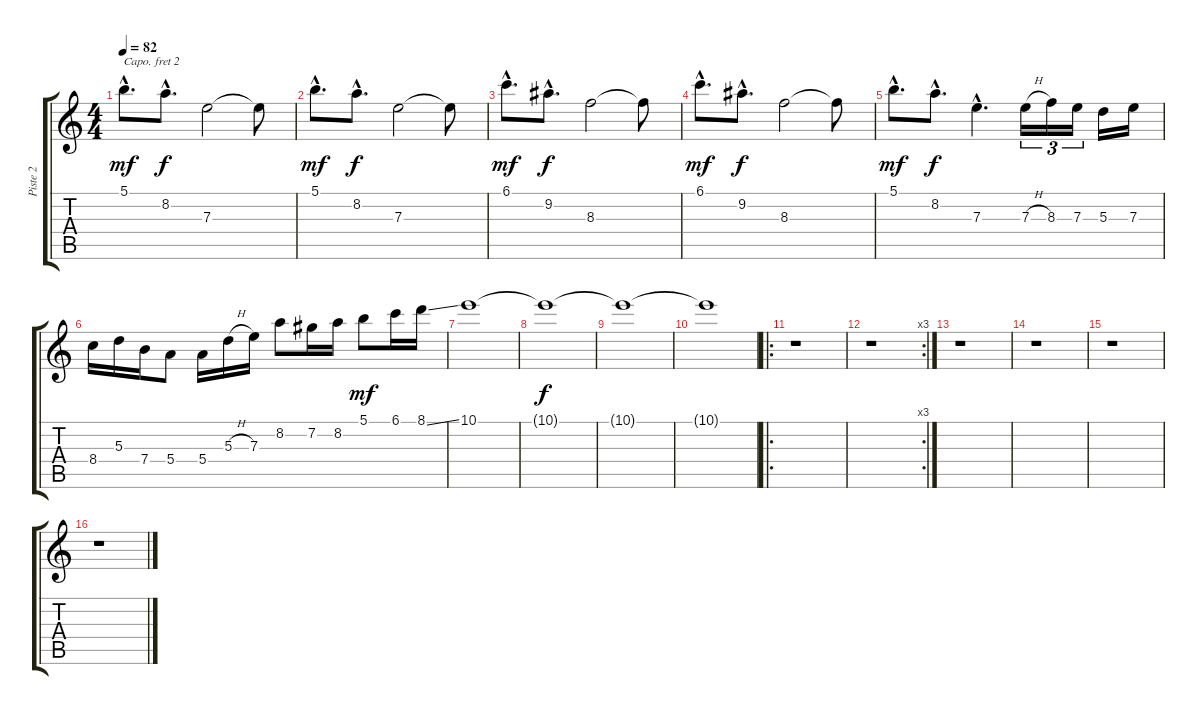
\track ("Piste 2" "Piste 2") {instrument distortionguitar}
\staff {score tabs}
\capo 2
\tuning (E4 B3 G3 D3 A2 E2) {hide}
\ts (4 4)
\tempo 82
\clef g2
\ks c
5.1{hac}.8{d dy mf} 8.2{hac}.8{d dy f} 7.3.2 7.3{t}.8 |
5.1{hac}.8{d dy mf} 8.2{hac}.8{d dy f} 7.3.2 7.3{t}.8 |
6.1{hac}.8{d dy mf} 9.2{hac}.8{d dy f} 8.3.2 8.3{t}.8 |
6.1{hac}.8{d dy mf} 9.2{hac}.8{d dy f} 8.3.2 8.3{t}.8 |
5.1{hac}.8{d dy mf} 8.2{hac}.8{d dy f} 7.3{hac}.4{d} 7.3{h}.16{tu (3 2)} 8.3.16{tu (3 2)} 7.3.16{tu (3 2)} 5.3.16 7.3.16 |
8.4.16 5.3.16 7.4.16 5.4.8 5.4.16 5.3{h}.16 7.3.16 8.2.8 7.2.16 8.2.16 5.1.8{dy mf} 6.1.16 8.1{ss}.16 |
10.1.1 |
10.1{t}.1{dy f} |
10.1{t}.1 |
10.1{t}.1 |
\ro
r.1 |
\rc 3
r.1 |
r.1 |
r.1 |
r.1 |
r.1
